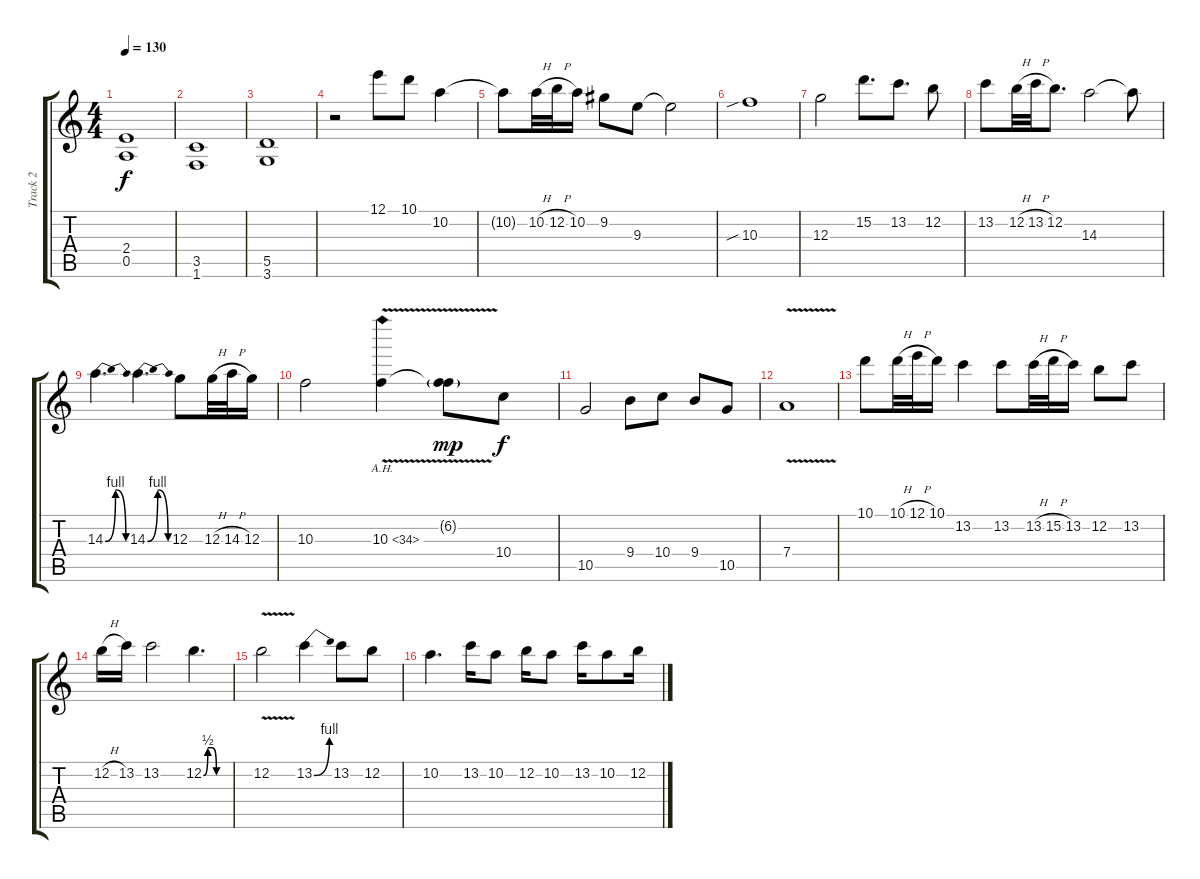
\track ("Track 2" "Track 2") {instrument distortionguitar}
\staff {score tabs}
\tuning (E4 B3 G3 D3 A2 E2) {hide}
\ts (4 4)
\tempo 130
\clef g2
\ks c
(2.4{t} 0.5{t}).1{dy f} |
(3.5 1.6).1 |
(5.5 3.6).1 |
r.2{instrument overdrivenguitar} 12.1.8 10.1.8 10.2.4 |
10.2{t}.8 10.2{h}.32 12.2{h}.32 10.2.16 9.2.8 9.3.8 9.3{t}.2 |
10.3{sib}.1 |
12.3.2 15.2.8{d} 13.2.8{d} 12.2.8 |
13.2.8 12.2{h}.32 13.2{h}.32 12.2.8{d} 14.3.2 14.3{t}.8 |
14.3{be (bendrelease 0 0 10 4 28 4 60 0)}.4{d} 14.3{be (bendrelease 0 0 10 4 25 4 60 0)}.4{d} 12.3.8 12.3{h}.32 14.3{h}.32 12.3.16 |
10.3.2 10.3{ah 24 v}.4 (6.2{g} 10.3{t}).8{dy mp} 10.4.8{dy f} |
10.5.2 9.4.8 10.4.8 9.4.8 10.5.8 |
7.4{v}.1 |
10.1.8 10.1{h}.32 12.1{h}.32 10.1.16 13.2.4 13.2.8 13.2{h}.32 15.2{h}.32 13.2.16 12.2.8 13.2.8 |
12.2{h}.16 13.2.16 13.2.2 12.2{be (custom 0 0 10 2 20 2 30 0 60 0)}.4{d} |
12.2{v}.2 13.2{be (bend 0 0 60 4)}.4 13.2.8 12.2.8 |
10.2.4{d} 13.2.16 10.2.8 12.2.16 10.2.8 13.2.16 10.2.8 12.2.16
